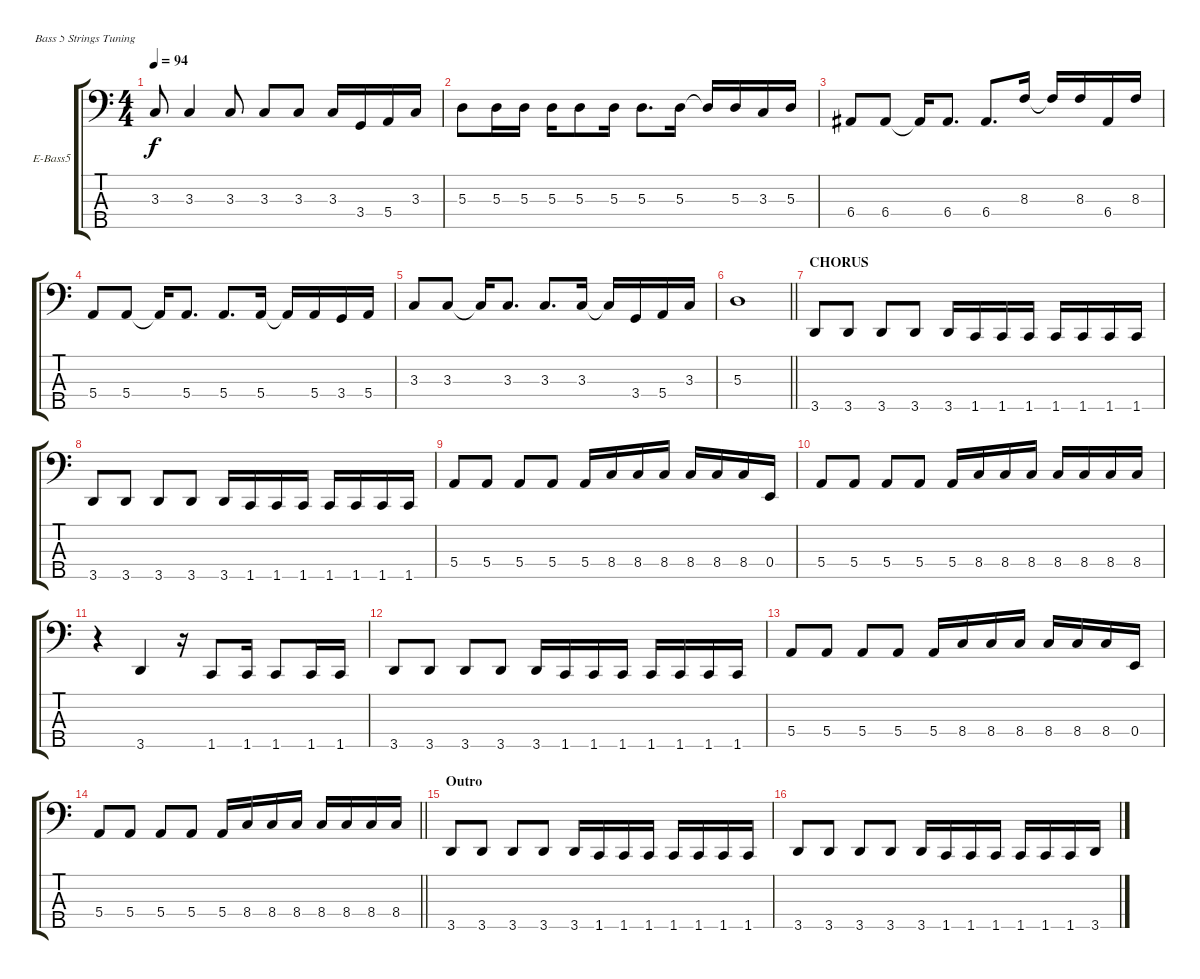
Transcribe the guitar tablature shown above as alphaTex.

\bracketExtendMode groupsimilarinstruments
\firstSystemTrackNameOrientation horizontal
\otherSystemsTrackNameOrientation horizontal
\track ("Bass" "E-Bass5") {instrument electricbassfinger}
\staff {score tabs}
\tuning (G2 D2 A1 E1 B0)
\ts (4 4)
\tempo 94
\clef f4
\ks c
3.3.8{dy f} 3.3.4 3.3.8 3.3.8 3.3.8 3.3.16 3.4.16 5.4.16 3.3.16 |
5.3.8 5.3.16 5.3.16 5.3.16 5.3.8 5.3.16 5.3.8{d} 5.3.16 5.3{t}.16 5.3.16 3.3.16 5.3.16 |
6.4.8 6.4.8 6.4{t}.16 6.4.8{d} 6.4.8{d} 8.3.16 8.3{t}.16 8.3.16 6.4.16 8.3.16 |
5.4.8 5.4.8 5.4{t}.16 5.4.8{d} 5.4.8{d} 5.4.16 5.4{t}.16 5.4.16 3.4.16 5.4.16 |
3.3.8 3.3.8 3.3{t}.16 3.3.8{d} 3.3.8{d} 3.3.16 3.3{t}.16 3.4.16 5.4.16 3.3.16 |
\barLineRight lightlight
5.3.1 |
\section ("" "CHORUS")
3.5.8 3.5.8 3.5.8 3.5.8 3.5.16 1.5.16 1.5.16 1.5.16 1.5.16 1.5.16 1.5.16 1.5.16 |
3.5.8 3.5.8 3.5.8 3.5.8 3.5.16 1.5.16 1.5.16 1.5.16 1.5.16 1.5.16 1.5.16 1.5.16 |
5.4.8 5.4.8 5.4.8 5.4.8 5.4.16 8.4.16 8.4.16 8.4.16 8.4.16 8.4.16 8.4.16 0.4.16 |
5.4.8 5.4.8 5.4.8 5.4.8 5.4.16 8.4.16 8.4.16 8.4.16 8.4.16 8.4.16 8.4.16 8.4.16 |
r.4 3.5.4 r.16 1.5.8 1.5.16 1.5.8 1.5.16 1.5.16 |
3.5.8 3.5.8 3.5.8 3.5.8 3.5.16 1.5.16 1.5.16 1.5.16 1.5.16 1.5.16 1.5.16 1.5.16 |
5.4.8 5.4.8 5.4.8 5.4.8 5.4.16 8.4.16 8.4.16 8.4.16 8.4.16 8.4.16 8.4.16 0.4.16 |
\barLineRight lightlight
5.4.8 5.4.8 5.4.8 5.4.8 5.4.16 8.4.16 8.4.16 8.4.16 8.4.16 8.4.16 8.4.16 8.4.16 |
\section ("" "Outro")
3.5.8 3.5.8 3.5.8 3.5.8 3.5.16 1.5.16 1.5.16 1.5.16 1.5.16 1.5.16 1.5.16 1.5.16 |
3.5.8 3.5.8 3.5.8 3.5.8 3.5.16 1.5.16 1.5.16 1.5.16 1.5.16 1.5.16 1.5.16 3.5.16
